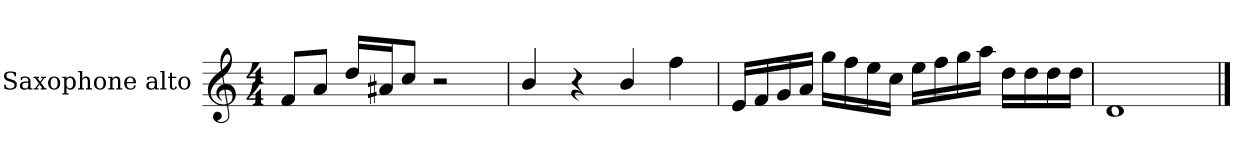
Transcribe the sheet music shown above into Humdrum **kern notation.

**kern
*part1
*staff1
*I"Saxophone alto
*I'Sax. A.
*clefG2
*ITrd5c9
*k[b-e-a-]
*M4/4
=1
8A-/L
8c/J
16f/LL
16c#X/J
8e-/J
2r
=2
4d/
4r
4d/
4a-\
=3
16G/LL
16A-/
16B-/
16c/JJ
16b-\LL
16a-\
16g\
16e-\JJ
16g\LL
16a-\
16b-\
16cc\JJ
16f\LL
16f\
16f\
16f\JJ
=4
1F
==
*-
